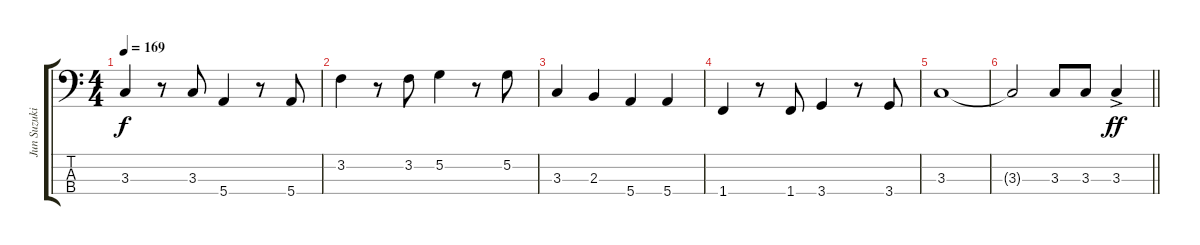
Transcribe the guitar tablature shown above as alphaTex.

\track ("Jun Suzuki bass" "Jun Suzuki") {instrument electricbassfinger}
\staff {score tabs}
\tuning (G2 D2 A1 E1) {hide}
\ts (4 4)
\tempo 169
\clef f4
\ks c
3.3.4{dy f} r.8 3.3.8 5.4.4 r.8 5.4.8 |
3.2.4 r.8 3.2.8 5.2.4 r.8 5.2.8 |
3.3.4 2.3.4 5.4.4 5.4.4 |
1.4.4 r.8 1.4.8 3.4.4 r.8 3.4.8 |
3.3.1 |
\barLineRight lightlight
3.3{t}.2 3.3.8 3.3.8 3.3{ac}.4{dy ff}
